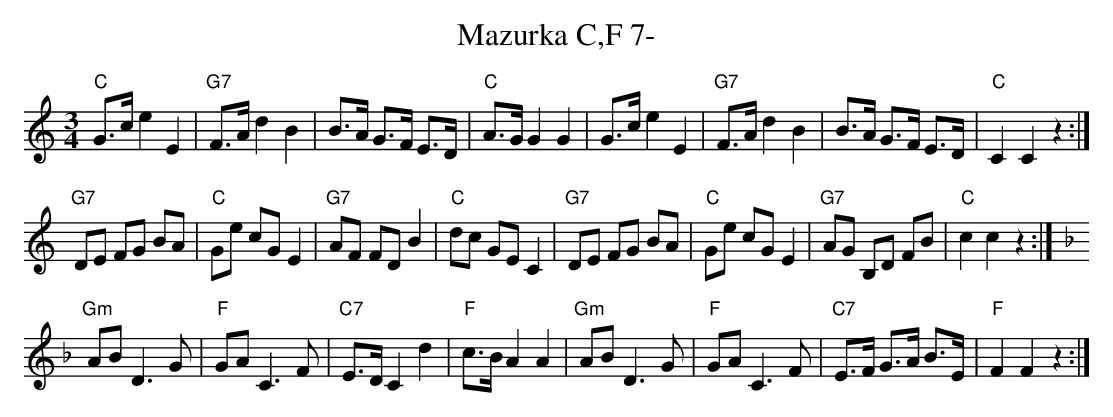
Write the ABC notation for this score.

X:1
T:Mazurka C,F 7-
M:3/4
L:1/8
K:Cmaj
"C"G>c e2 E2 | "G7"F>A d2B2 | B>A G>F E>D | "C"A>G G2G2 | G>c e2E2 | "G7"F>A d2B2 | B>A G>F E>D | "C"C2C2 z2 :|
"G7"DE FG BA | "C"Ge cG E2 | "G7"AF FD B2 | "C"dc GE C2 | "G7"DE FG BA | "C"Ge cG E2 | "G7"AG B,D FB | "C"c2c2z2 :| [K:Fmaj]
"Gm"AB D3G | "F"GA C3F | "C7"E>D C2 d2 | "F"c>B A2A2 | "Gm"AB D3G | "F"GA C3F | "C7"E>F G>A B>E | "F"F2F2 z2 :|
